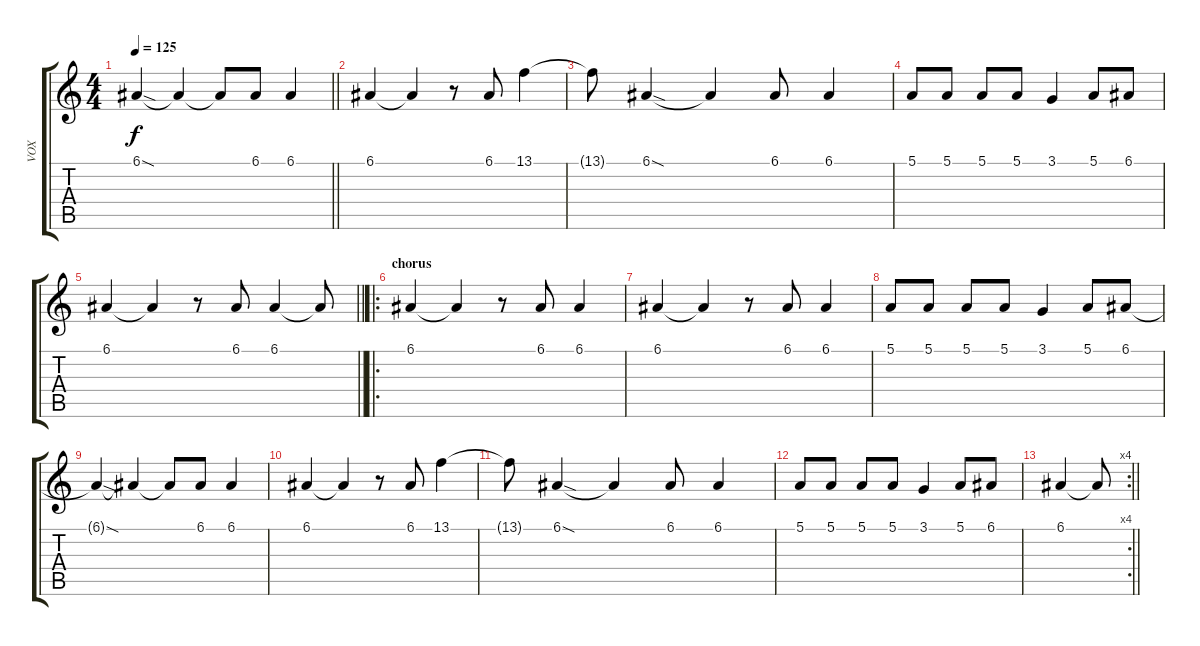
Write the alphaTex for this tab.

\track ("VOX" "VOX") {instrument lead1square}
\staff {score tabs}
\tuning (E4 B3 G3 D3 A2 D2) {hide}
\ts (4 4)
\tempo 125
\clef g2
\barLineRight lightlight
\ks c
6.1{sod t}.4{dy f} 6.1{t}.4 6.1{t}.8 6.1.8 6.1.4 |
6.1.4 6.1{t}.4 r.8 6.1.8 13.1.4 |
13.1{t}.8 6.1{sod}.4 6.1{t}.4 6.1.8 6.1.4 |
5.1.8 5.1.8 5.1.8 5.1.8 3.1.4 5.1.8 6.1.8 |
\barLineRight lightlight
6.1.4 6.1{t}.4 r.8 6.1.8 6.1.4 6.1{t}.8 |
\ro
\section ("" "chorus")
6.1.4 6.1{t}.4 r.8 6.1.8 6.1.4 |
6.1.4 6.1{t}.4 r.8 6.1.8 6.1.4 |
5.1.8 5.1.8 5.1.8 5.1.8 3.1.4 5.1.8 6.1.8 |
6.1{sod t}.4 6.1{t}.4 6.1{t}.8 6.1.8 6.1.4 |
6.1.4 6.1{t}.4 r.8 6.1.8 13.1.4 |
13.1{t}.8 6.1{sod}.4 6.1{t}.4 6.1.8 6.1.4 |
5.1.8 5.1.8 5.1.8 5.1.8 3.1.4 5.1.8 6.1.8 |
\rc 4
\barLineRight lightlight
6.1.4 6.1{t}.8
